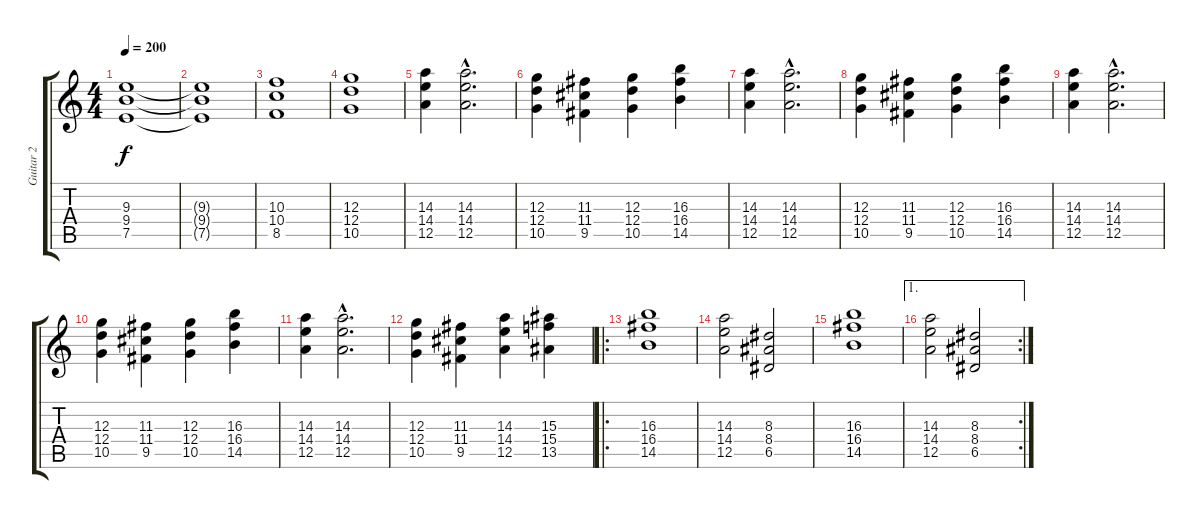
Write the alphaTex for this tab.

\track ("Guitar 2" "Guitar 2") {instrument distortionguitar}
\staff {score tabs}
\tuning (E4 B3 G3 D3 A2 E2) {hide}
\ts (4 4)
\tempo 200
\clef g2
\ks c
(9.3 9.4 7.5).1{dy f} |
(9.3{t} 9.4{t} 7.5{t}).1 |
(10.3 10.4 8.5).1 |
(12.3 12.4 10.5).1 |
(14.3 14.4 12.5).4 (14.3{hac} 14.4{hac} 12.5{hac}).2{d} |
(12.3 12.4 10.5).4 (11.3 11.4 9.5).4 (12.3 12.4 10.5).4 (16.3 16.4 14.5).4 |
(14.3 14.4 12.5).4 (14.3{hac} 14.4{hac} 12.5{hac}).2{d} |
(12.3 12.4 10.5).4 (11.3 11.4 9.5).4 (12.3 12.4 10.5).4 (16.3 16.4 14.5).4 |
(14.3 14.4 12.5).4 (14.3{hac} 14.4{hac} 12.5{hac}).2{d} |
(12.3 12.4 10.5).4 (11.3 11.4 9.5).4 (12.3 12.4 10.5).4 (16.3 16.4 14.5).4 |
(14.3 14.4 12.5).4 (14.3{hac} 14.4{hac} 12.5{hac}).2{d} |
(12.3 12.4 10.5).4 (11.3 11.4 9.5).4 (14.3 14.4 12.5).4 (15.3 15.4 13.5).4 |
\ro
(16.3 16.4 14.5).1 |
(14.3 14.4 12.5).2 (8.3 8.4 6.5).2 |
(16.3 16.4 14.5).1 |
\ae 1
\rc 2
(14.3 14.4 12.5).2 (8.3 8.4 6.5).2
